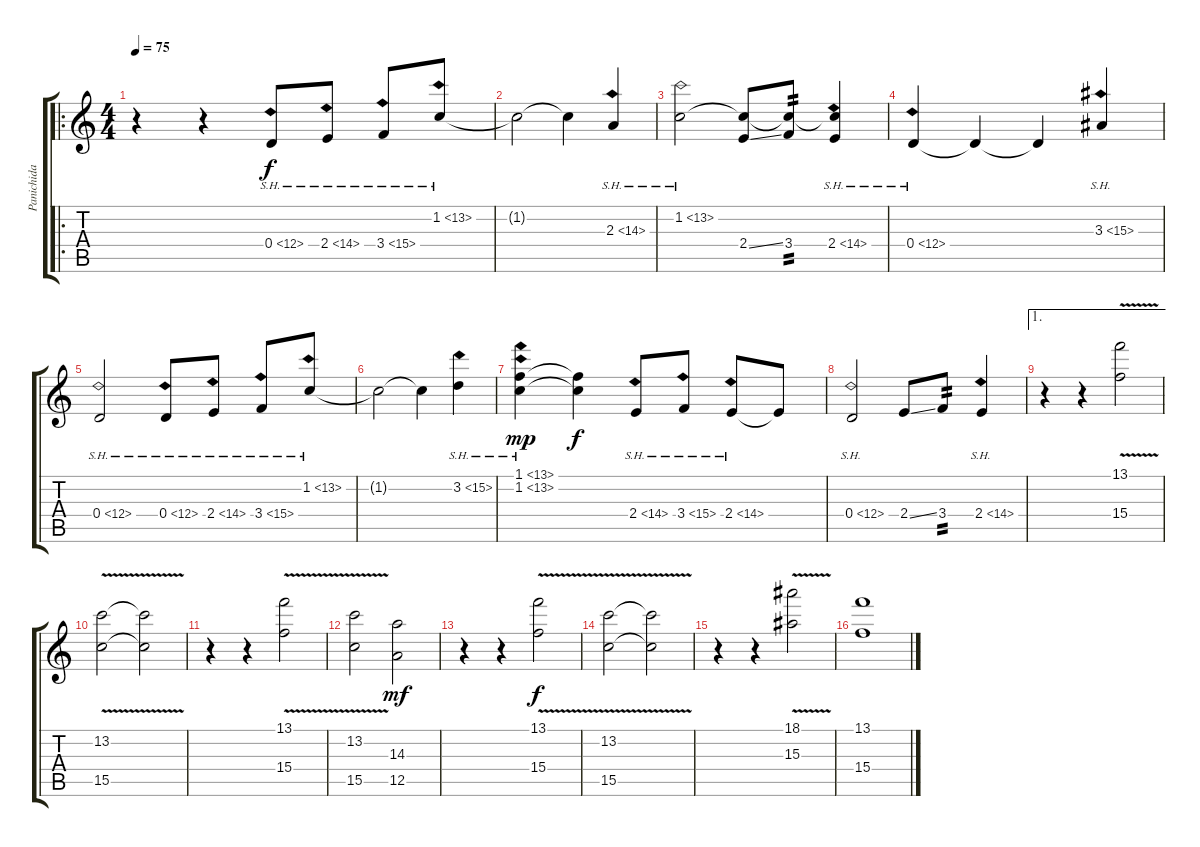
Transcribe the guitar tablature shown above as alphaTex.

\track ("Panichida 2" "Panichida ") {instrument electricguitarjazz}
\staff {score tabs}
\tuning (E4 B3 G3 D3 A2 E2) {hide}
\ro
\ts (4 4)
\tempo 75
\clef g2
\ks c
r.4{dy f volume 16 balance 16 instrument electricguitarjazz} r.4 0.4{sh 12}.8 2.4{sh 12}.8 3.4{sh 12}.8 1.2{sh 12}.8 |
1.2{t}.2 1.2{t}.4 2.3{sh 12}.4 |
1.2{sh 12}.2 (1.2{t} 2.4{ss}).8 (1.2{t} 3.4).8{tp 2} (1.2{t} 2.4{sh 12}).4 |
0.4{sh 12}.4 0.4{t}.4 0.4{t}.4 3.3{sh 12}.4 |
0.4{sh 12}.2{volume 16 instrument electricguitarjazz} 0.4{sh 12}.8 2.4{sh 12}.8 3.4{sh 12}.8 1.2{sh 12}.8 |
1.2{t}.2 1.2{t}.4 3.2{sh 12}.4 |
(1.1{sh 12} 1.2{sh 12}).4{dy mp} (1.1{t} 1.2{t}).4{dy f} 2.4{sh 12}.8 3.4{sh 12}.8 2.4{sh 12}.8 2.4{t}.8 |
0.4{sh 12}.2 2.4{ss}.8 3.4.8{tp 2} 2.4{sh 12}.4 |
\ae 1
r.4 r.4 (13.1{v} 15.4{v}).2{volume 10 balance 3 instrument fx1rain} |
(13.2{v} 15.5{v}).2{balance 12 instrument fx1rain} (13.2{t} 15.5{t}).2 |
r.4 r.4 (13.1{v} 15.4{v}).2{balance 3 instrument fx1rain} |
(13.2{v} 15.5{v}).2{balance 12 instrument fx1rain} (14.3 12.5).2{dy mf} |
r.4 r.4 (13.1{v} 15.4{v}).2{dy f balance 3 instrument fx1rain} |
(13.2{v} 15.5{v}).2{balance 13 instrument fx1rain} (13.2{t} 15.5{t}).2 |
r.4 r.4 (18.1{v} 15.3).2{balance 4 instrument fx1rain} |
(13.1 15.4).1{balance 12 instrument fx1rain}
